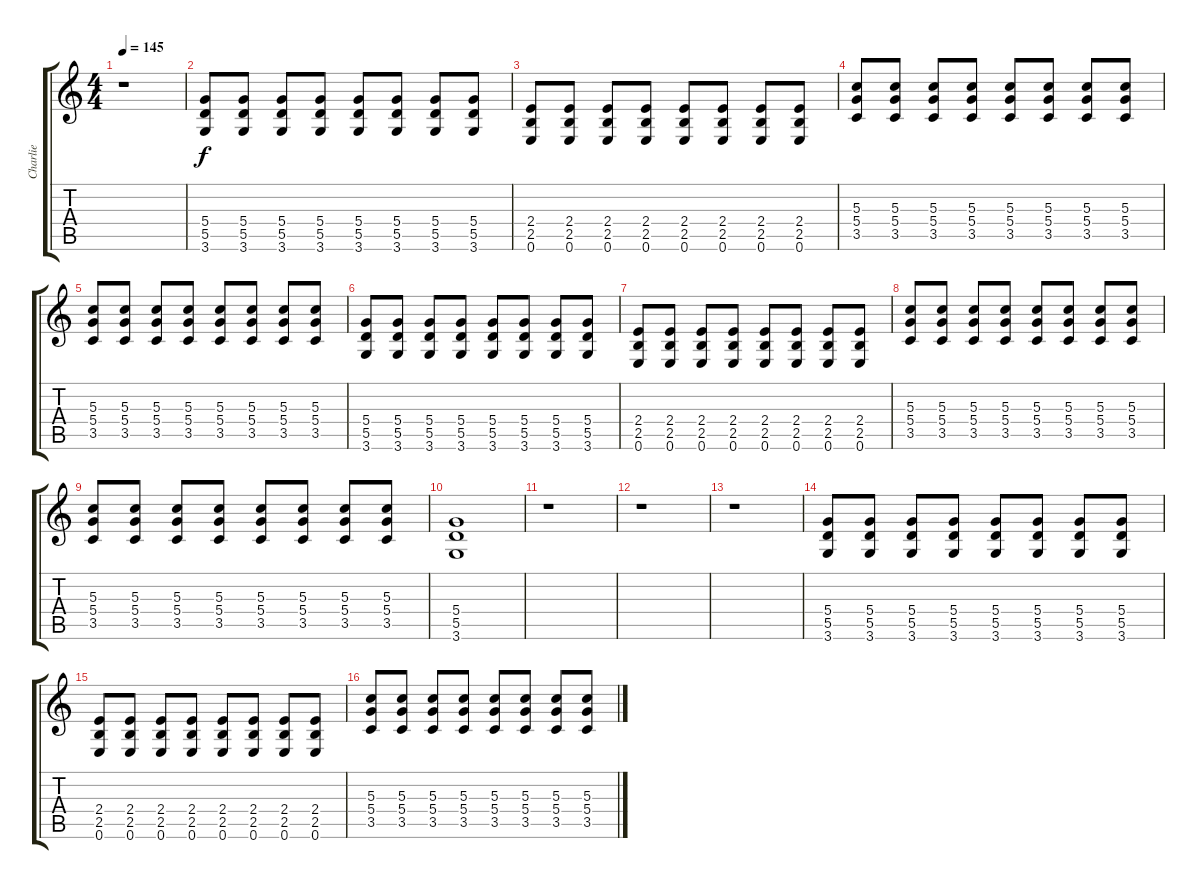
\track ("Charlie" "Charlie") {instrument overdrivenguitar}
\staff {score tabs}
\tuning (E4 B3 G3 D3 A2 E2) {hide}
\ts (4 4)
\tempo 145
\clef g2
\ks c
r.1{dy f instrument overdrivenguitar} |
(5.4 5.5 3.6).8 (5.4 5.5 3.6).8 (5.4 5.5 3.6).8 (5.4 5.5 3.6).8 (5.4 5.5 3.6).8 (5.4 5.5 3.6).8 (5.4 5.5 3.6).8 (5.4 5.5 3.6).8 |
(2.4 2.5 0.6).8 (2.4 2.5 0.6).8 (2.4 2.5 0.6).8 (2.4 2.5 0.6).8 (2.4 2.5 0.6).8 (2.4 2.5 0.6).8 (2.4 2.5 0.6).8 (2.4 2.5 0.6).8 |
(5.3 5.4 3.5).8 (5.3 5.4 3.5).8 (5.3 5.4 3.5).8 (5.3 5.4 3.5).8 (5.3 5.4 3.5).8 (5.3 5.4 3.5).8 (5.3 5.4 3.5).8 (5.3 5.4 3.5).8 |
(5.3 5.4 3.5).8 (5.3 5.4 3.5).8 (5.3 5.4 3.5).8 (5.3 5.4 3.5).8 (5.3 5.4 3.5).8 (5.3 5.4 3.5).8 (5.3 5.4 3.5).8 (5.3 5.4 3.5).8 |
(5.4 5.5 3.6).8 (5.4 5.5 3.6).8 (5.4 5.5 3.6).8 (5.4 5.5 3.6).8 (5.4 5.5 3.6).8 (5.4 5.5 3.6).8 (5.4 5.5 3.6).8 (5.4 5.5 3.6).8 |
(2.4 2.5 0.6).8 (2.4 2.5 0.6).8 (2.4 2.5 0.6).8 (2.4 2.5 0.6).8 (2.4 2.5 0.6).8 (2.4 2.5 0.6).8 (2.4 2.5 0.6).8 (2.4 2.5 0.6).8 |
(5.3 5.4 3.5).8 (5.3 5.4 3.5).8 (5.3 5.4 3.5).8 (5.3 5.4 3.5).8 (5.3 5.4 3.5).8 (5.3 5.4 3.5).8 (5.3 5.4 3.5).8 (5.3 5.4 3.5).8 |
(5.3 5.4 3.5).8 (5.3 5.4 3.5).8 (5.3 5.4 3.5).8 (5.3 5.4 3.5).8 (5.3 5.4 3.5).8 (5.3 5.4 3.5).8 (5.3 5.4 3.5).8 (5.3 5.4 3.5).8 |
(5.4 5.5 3.6).1 |
r.1 |
r.1 |
r.1 |
(5.4 5.5 3.6).8 (5.4 5.5 3.6).8 (5.4 5.5 3.6).8 (5.4 5.5 3.6).8 (5.4 5.5 3.6).8 (5.4 5.5 3.6).8 (5.4 5.5 3.6).8 (5.4 5.5 3.6).8 |
(2.4 2.5 0.6).8 (2.4 2.5 0.6).8 (2.4 2.5 0.6).8 (2.4 2.5 0.6).8 (2.4 2.5 0.6).8 (2.4 2.5 0.6).8 (2.4 2.5 0.6).8 (2.4 2.5 0.6).8 |
(5.3 5.4 3.5).8 (5.3 5.4 3.5).8 (5.3 5.4 3.5).8 (5.3 5.4 3.5).8 (5.3 5.4 3.5).8 (5.3 5.4 3.5).8 (5.3 5.4 3.5).8 (5.3 5.4 3.5).8
